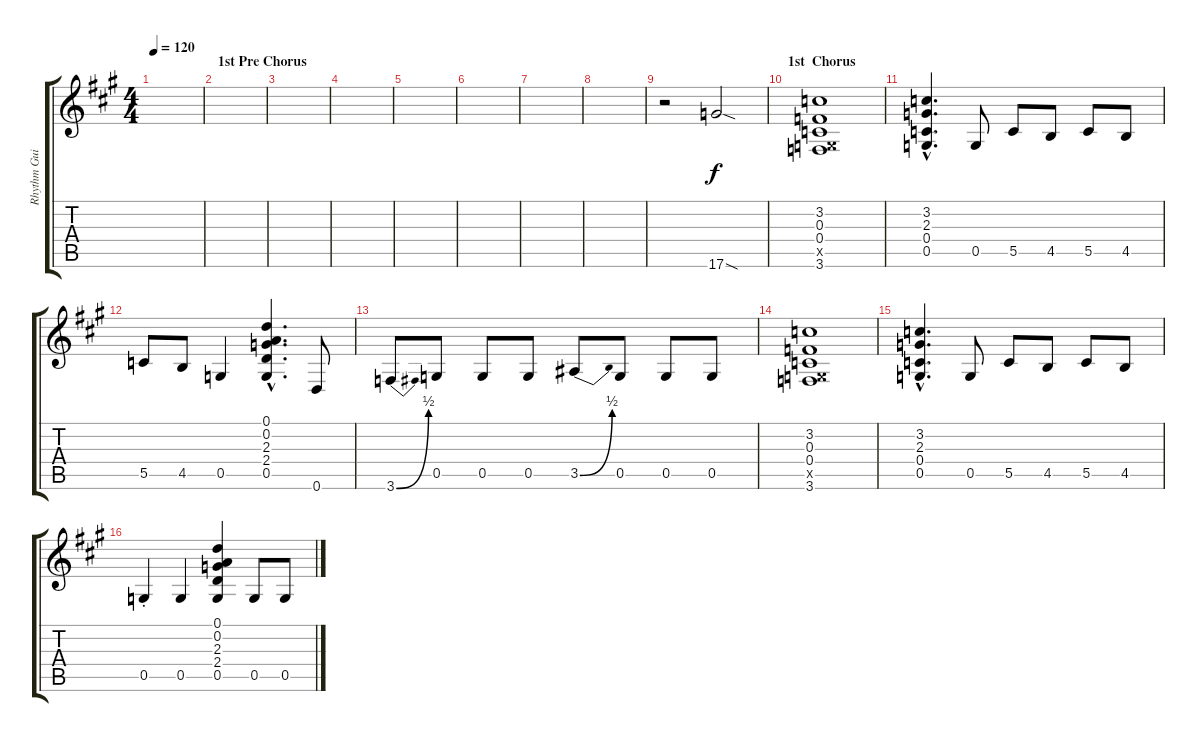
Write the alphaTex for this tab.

\track ("Rhythm Guitar" "Rhythm Gui") {instrument overdrivenguitar}
\staff {score tabs}
\tuning (D4 A3 F3 C3 G2 D2) {hide}
\ts (4 4)
\tempo 120
\clef g2
\ks a
|
\section ("" "1st Pre Chorus")
|
|
|
|
|
|
|
r.2 17.6{sod}.2 |
\section ("" "1st  Chorus")
(3.2 0.3 0.4 0.5{x} 3.6).1 |
(3.2{hac} 2.3{hac} 0.4{hac} 0.5{hac}).4{d} 0.5.8 5.5.8 4.5.8 5.5.8 4.5.8 |
5.5.8 4.5.8 0.5.4 (0.1{hac} 0.2{hac} 2.3{hac} 2.4{hac} 0.5{hac}).4{d} 0.6.8 |
3.6{be (bend 0 0 60 2)}.8 0.5.8 0.5.8 0.5.8 3.5{be (bend 0 0 60 2)}.8 0.5.8 0.5.8 0.5.8 |
(3.2 0.3 0.4 0.5{x} 3.6).1 |
(3.2{hac} 2.3{hac} 0.4{hac} 0.5{hac}).4{d} 0.5.8 5.5.8 4.5.8 5.5.8 4.5.8 |
0.5{st}.4 0.5.4 (0.1 0.2 2.3 2.4 0.5).4 0.5.8 0.5.8
